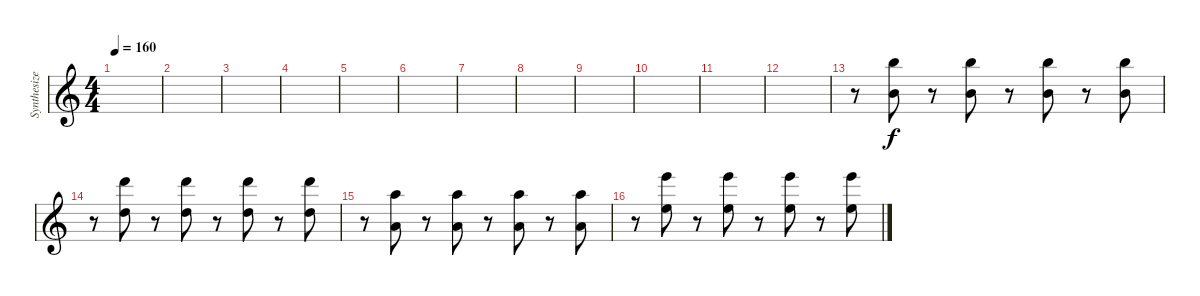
\track ("Synthesizer " "Synthesize") {instrument lead2sawtooth}
\staff {score}
\tuning (E4 B3 G3 D3 A2 E2 B1) {hide}
\ts (4 4)
\tempo 160
\clef g2
\ks c
|
|
|
|
|
|
|
|
|
|
|
|
r.8 (19.1 12.2).8 r.8 (19.1 12.2).8 r.8 (19.1 12.2).8 r.8 (19.1 12.2).8 |
r.8 (22.1 15.2).8 r.8 (22.1 15.2).8 r.8 (22.1 15.2).8 r.8 (22.1 15.2).8 |
r.8 (17.1 10.2).8 r.8 (17.1 10.2).8 r.8 (17.1 10.2).8 r.8 (17.1 10.2).8 |
r.8 (12.1 29.2).8 r.8 (12.1 29.2).8 r.8 (12.1 29.2).8 r.8 (12.1 29.2).8
